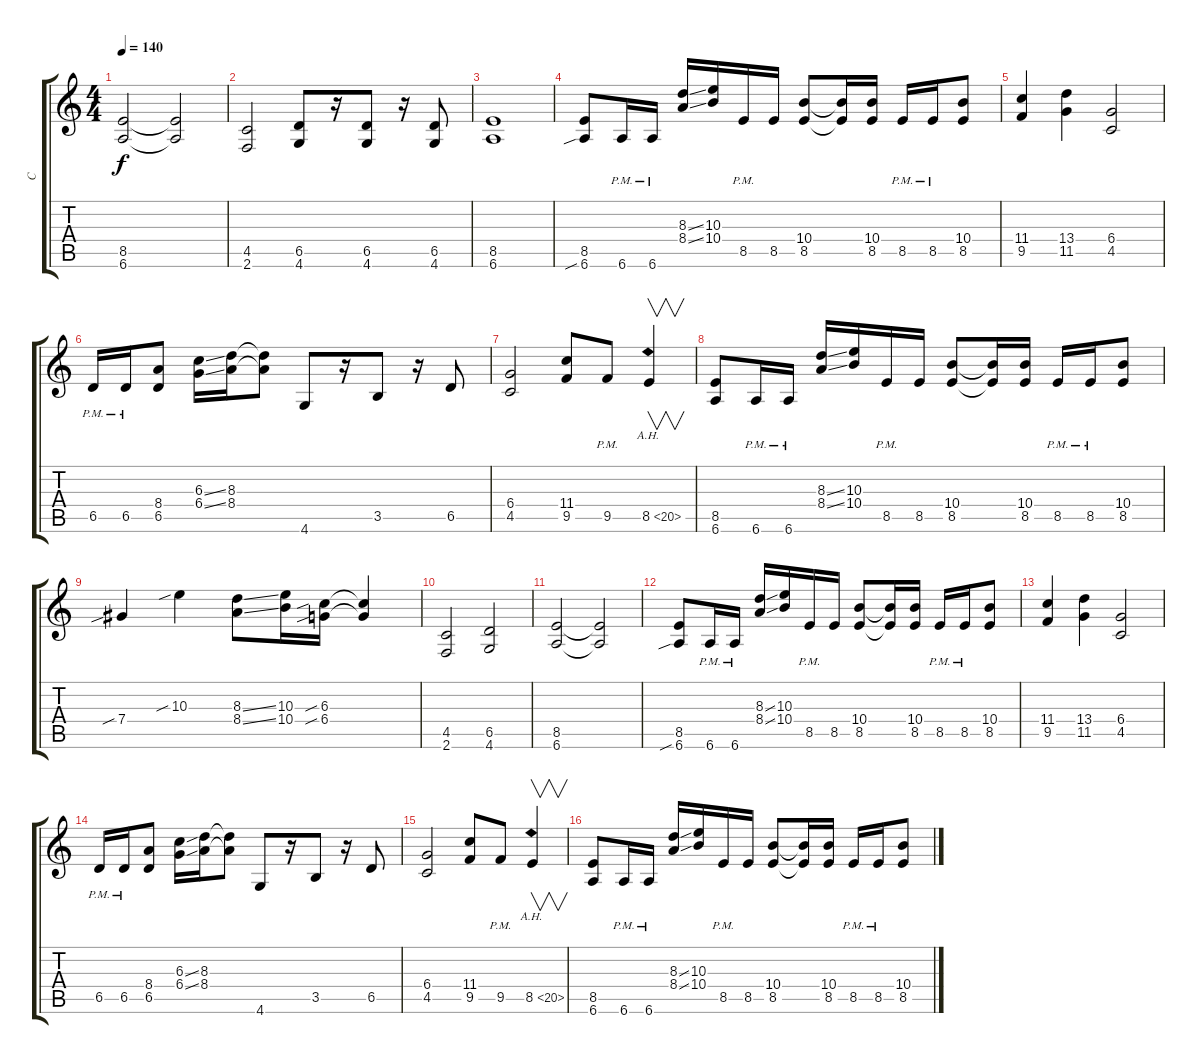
\track ("C" "C") {instrument distortionguitar}
\staff {score tabs}
\tuning (Eb4 Bb3 Gb3 Db3 Ab2 Eb2) {hide}
\ts (4 4)
\tempo 140
\clef g2
\ks c
(8.5 6.6).2{dy f} (8.5{t} 6.6{t}).2 |
(4.5 2.6).2 (6.5 4.6).8 r.16 (6.5 4.6).8 r.16 (6.5 4.6).8 |
(8.5 6.6).1 |
(8.5 6.6{sib}).8 6.6{pm}.16 6.6{pm}.16 (8.3{ss} 8.4{ss}).16 (10.3 10.4).16 8.5{pm}.16 8.5.16 (10.4 8.5).8 (10.4{t} 8.5{t}).16 (10.4 8.5).16 8.5{pm}.16 8.5{pm}.16 (10.4 8.5).8 |
(11.4 9.5).4 (13.4 11.5).4 (6.4 4.5).2 |
6.5{pm}.16 6.5{pm}.16 (8.4 6.5).8 (6.3{ss} 6.4{ss}).16 (8.3 8.4).16 (8.3{t} 8.4{t}).8 4.6.8 r.16 3.5.8 r.16 6.5.8 |
(6.4 4.5).2 (11.4 9.5).8 9.5{pm}.8 8.5{ah 12}.4{v} |
(8.5 6.6).8 6.6{pm}.16 6.6{pm}.16 (8.3{ss} 8.4{ss}).16 (10.3 10.4).16 8.5{pm}.16 8.5.16 (10.4 8.5).8 (10.4{t} 8.5{t}).16 (10.4 8.5).16 8.5{pm}.16 8.5{pm}.16 (10.4 8.5).8 |
7.4{sib}.4 10.3{sib}.4 (8.3{ss} 8.4{ss}).8 (10.3 10.4).16 (6.3{sib} 6.4{sib}).16 (6.3{t} 6.4{t}).4 |
(4.5 2.6).2 (6.5 4.6).2 |
(8.5 6.6).2 (8.5{t} 6.6{t}).2 |
(8.5 6.6{sib}).8 6.6{pm}.16 6.6{pm}.16 (8.3{ss} 8.4{ss}).16 (10.3 10.4).16 8.5{pm}.16 8.5.16 (10.4 8.5).8 (10.4{t} 8.5{t}).16 (10.4 8.5).16 8.5{pm}.16 8.5{pm}.16 (10.4 8.5).8 |
(11.4 9.5).4 (13.4 11.5).4 (6.4 4.5).2 |
6.5{pm}.16 6.5{pm}.16 (8.4 6.5).8 (6.3{ss} 6.4{ss}).16 (8.3 8.4).16 (8.3{t} 8.4{t}).8 4.6.8 r.16 3.5.8 r.16 6.5.8 |
(6.4 4.5).2 (11.4 9.5).8 9.5{pm}.8 8.5{ah 12}.4{v} |
(8.5 6.6).8 6.6{pm}.16 6.6{pm}.16 (8.3{ss} 8.4{ss}).16 (10.3 10.4).16 8.5{pm}.16 8.5.16 (10.4 8.5).8 (10.4{t} 8.5{t}).16 (10.4 8.5).16 8.5{pm}.16 8.5{pm}.16 (10.4 8.5).8
